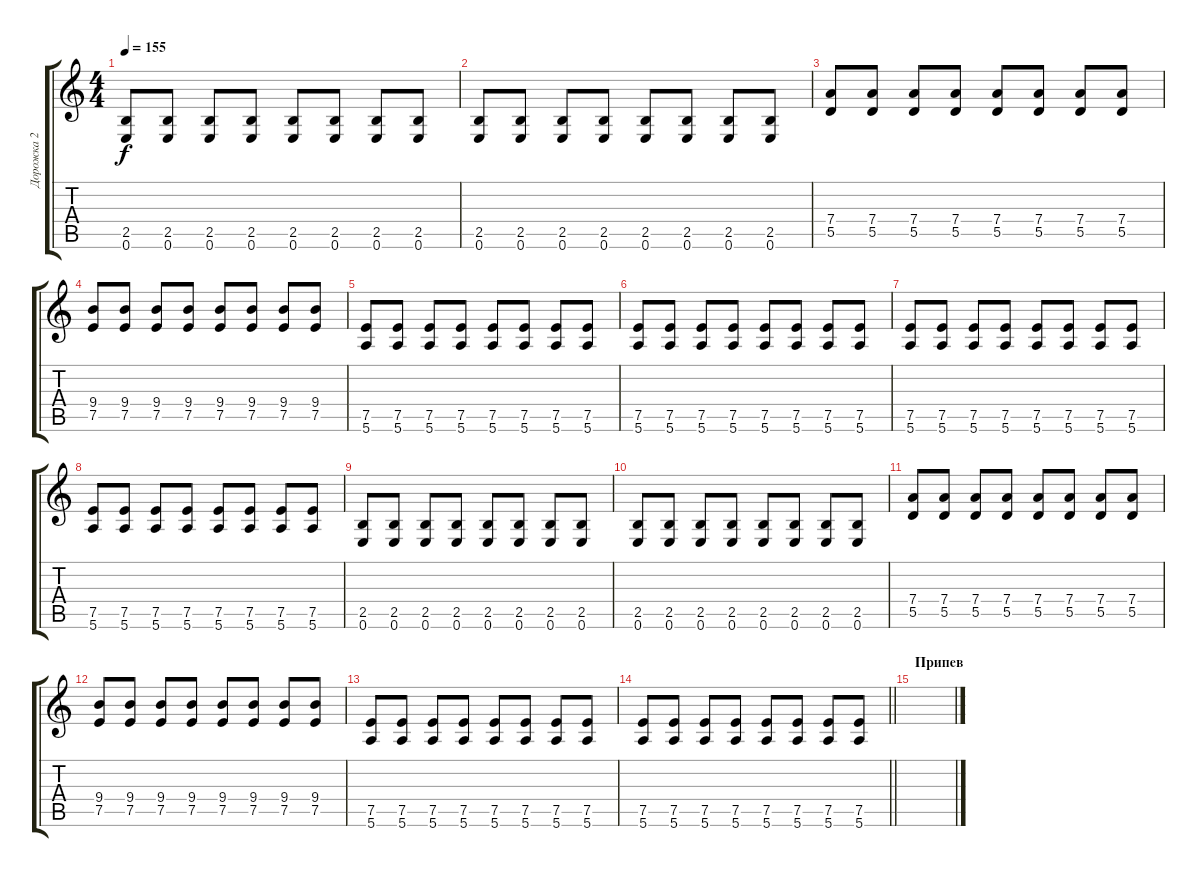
\track ("Дорожка 2" "Дорожка 2") {instrument overdrivenguitar}
\staff {score tabs}
\tuning (E4 B3 G3 D3 A2 E2) {hide}
\ts (4 4)
\tempo 155
\clef g2
\ks c
(2.5 0.6).8{dy f} (2.5 0.6).8 (2.5 0.6).8 (2.5 0.6).8 (2.5 0.6).8 (2.5 0.6).8 (2.5 0.6).8 (2.5 0.6).8 |
(2.5 0.6).8 (2.5 0.6).8 (2.5 0.6).8 (2.5 0.6).8 (2.5 0.6).8 (2.5 0.6).8 (2.5 0.6).8 (2.5 0.6).8 |
(7.4 5.5).8 (7.4 5.5).8 (7.4 5.5).8 (7.4 5.5).8 (7.4 5.5).8 (7.4 5.5).8 (7.4 5.5).8 (7.4 5.5).8 |
(9.4 7.5).8 (9.4 7.5).8 (9.4 7.5).8 (9.4 7.5).8 (9.4 7.5).8 (9.4 7.5).8 (9.4 7.5).8 (9.4 7.5).8 |
(7.5 5.6).8 (7.5 5.6).8 (7.5 5.6).8 (7.5 5.6).8 (7.5 5.6).8 (7.5 5.6).8 (7.5 5.6).8 (7.5 5.6).8 |
(7.5 5.6).8 (7.5 5.6).8 (7.5 5.6).8 (7.5 5.6).8 (7.5 5.6).8 (7.5 5.6).8 (7.5 5.6).8 (7.5 5.6).8 |
(7.5 5.6).8 (7.5 5.6).8 (7.5 5.6).8 (7.5 5.6).8 (7.5 5.6).8 (7.5 5.6).8 (7.5 5.6).8 (7.5 5.6).8 |
(7.5 5.6).8 (7.5 5.6).8 (7.5 5.6).8 (7.5 5.6).8 (7.5 5.6).8 (7.5 5.6).8 (7.5 5.6).8 (7.5 5.6).8 |
(2.5 0.6).8 (2.5 0.6).8 (2.5 0.6).8 (2.5 0.6).8 (2.5 0.6).8 (2.5 0.6).8 (2.5 0.6).8 (2.5 0.6).8 |
(2.5 0.6).8 (2.5 0.6).8 (2.5 0.6).8 (2.5 0.6).8 (2.5 0.6).8 (2.5 0.6).8 (2.5 0.6).8 (2.5 0.6).8 |
(7.4 5.5).8 (7.4 5.5).8 (7.4 5.5).8 (7.4 5.5).8 (7.4 5.5).8 (7.4 5.5).8 (7.4 5.5).8 (7.4 5.5).8 |
(9.4 7.5).8 (9.4 7.5).8 (9.4 7.5).8 (9.4 7.5).8 (9.4 7.5).8 (9.4 7.5).8 (9.4 7.5).8 (9.4 7.5).8 |
(7.5 5.6).8 (7.5 5.6).8 (7.5 5.6).8 (7.5 5.6).8 (7.5 5.6).8 (7.5 5.6).8 (7.5 5.6).8 (7.5 5.6).8 |
\barLineRight lightlight
(7.5 5.6).8 (7.5 5.6).8 (7.5 5.6).8 (7.5 5.6).8 (7.5 5.6).8 (7.5 5.6).8 (7.5 5.6).8 (7.5 5.6).8 |
\section ("" "Припев")
